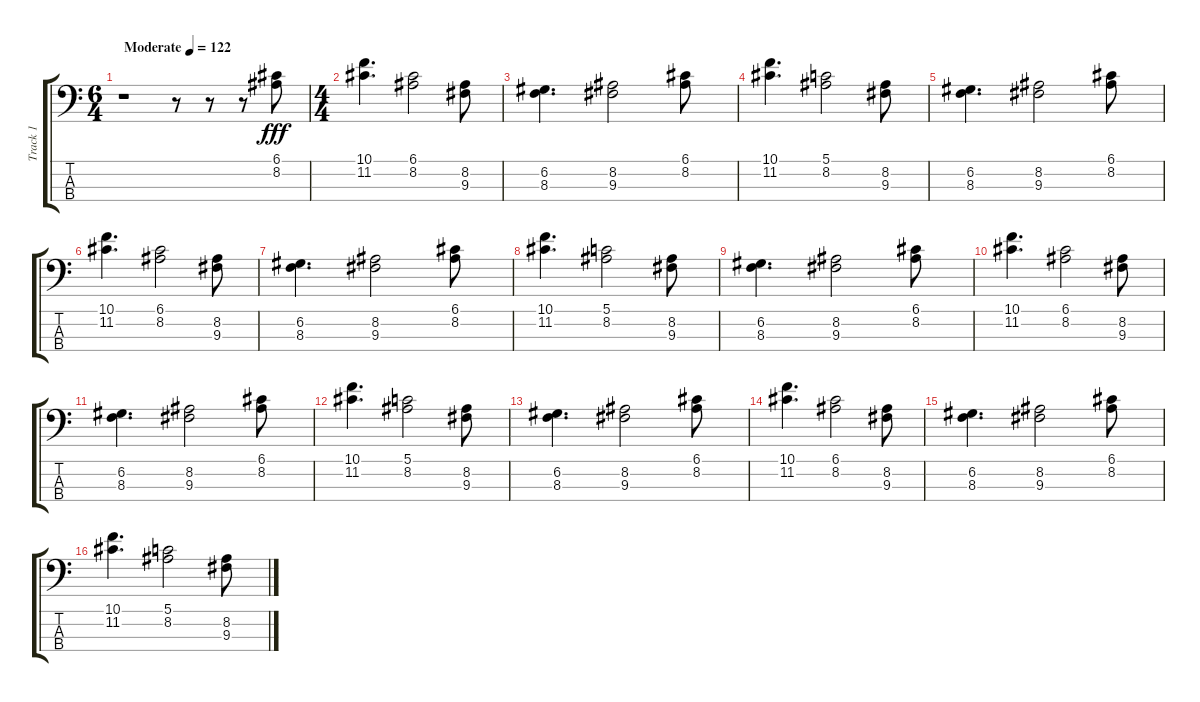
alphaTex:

\track ("Track 1" "Track 1") {instrument acousticbass}
\staff {score tabs}
\tuning (G2 D2 A1 E1) {hide}
\ts (6 4)
\tempo (122 "Moderate")
\clef f4
\ks c
r.1{dy fff instrument acousticbass} r.8 r.8 r.8 (6.1 8.2).8 |
\ts (4 4)
(10.1 11.2).4{d} (6.1 8.2).2 (8.2 9.3).8 |
(6.2 8.3).4{d} (8.2 9.3).2 (6.1 8.2).8 |
(10.1 11.2).4{d} (5.1 8.2).2 (8.2 9.3).8 |
(6.2 8.3).4{d} (8.2 9.3).2 (6.1 8.2).8 |
(10.1 11.2).4{d} (6.1 8.2).2 (8.2 9.3).8 |
(6.2 8.3).4{d} (8.2 9.3).2 (6.1 8.2).8 |
(10.1 11.2).4{d} (5.1 8.2).2 (8.2 9.3).8 |
(6.2 8.3).4{d} (8.2 9.3).2 (6.1 8.2).8 |
(10.1 11.2).4{d} (6.1 8.2).2 (8.2 9.3).8 |
(6.2 8.3).4{d} (8.2 9.3).2 (6.1 8.2).8 |
(10.1 11.2).4{d} (5.1 8.2).2 (8.2 9.3).8 |
(6.2 8.3).4{d} (8.2 9.3).2 (6.1 8.2).8 |
(10.1 11.2).4{d} (6.1 8.2).2 (8.2 9.3).8 |
(6.2 8.3).4{d} (8.2 9.3).2 (6.1 8.2).8 |
(10.1 11.2).4{d} (5.1 8.2).2 (8.2 9.3).8
